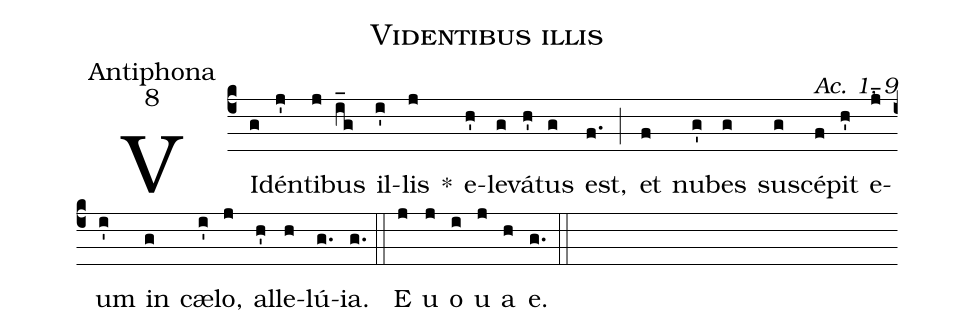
name:Videntibus illis;
office-part:Antiphona;
mode:8;
commentary:Ac. 1, 9;
%%
(c4)
VI(g)dén(j')ti(j)bus(i_g) il(i')lis(j) *()
e(h')le(g)vá(h')tus(g) est,(f.) (;)
et(f) nu(g')bes(g) su(g)scé(f)pit(h') e(j_)um(i') in(g) cæ(i')lo,(j) al(h')le(h)lú(g.)ia.(g.) (::)
E(j) u(j) o(i) u(j) a(h) e.(g.) (::)
